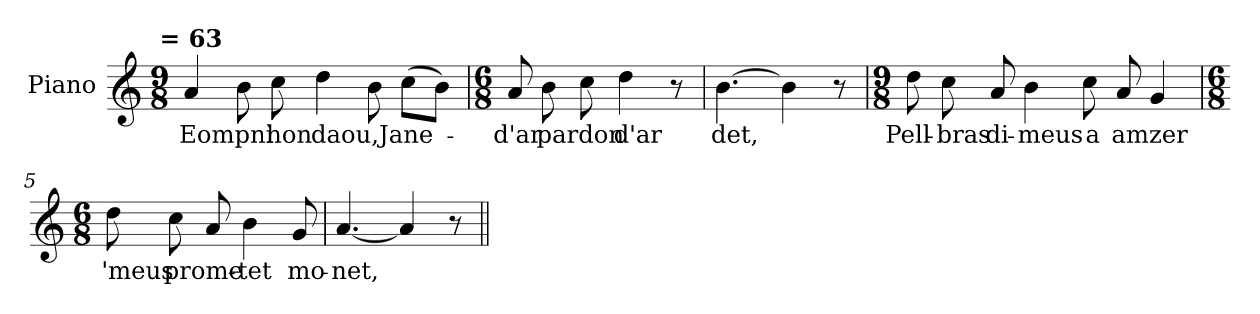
**kern	**text
*part1	*part1
*staff1	*staff1
*I"Piano	*
*I'Pno	*
*clefG2	*
!!LO:TX:omd:t= = 63
*M9/8	*
=1	=1
4a/	Eompni
8b\	.
8cc\	hon
4dd\	daou,Jane-
8b\	.
(8cc\L	.
8b\J)	.
=2	=2
*M6/8	*
8a/	-d'ar
8b\	pardon
8cc\	.
4dd\	d'ar
8r	.
=3	=3
[4.b\	det,
4b\]	.
8r	.
!!LO:LB:g=z
=4	=4
*M9/8	*
8dd\	Pell-
8cc\	-bras
8a/	di-
4b\	-meus
8cc\	a
8a/	amzer
4g/	.
=5	=5
*M6/8	*
8dd\	'meus
8cc\	prome-
8a/	.
4b\	-tet
8g/	mo-
=6	=6
[4.a/	-net,
4a/]	.
8r	.
=||	=||
*-	*-
